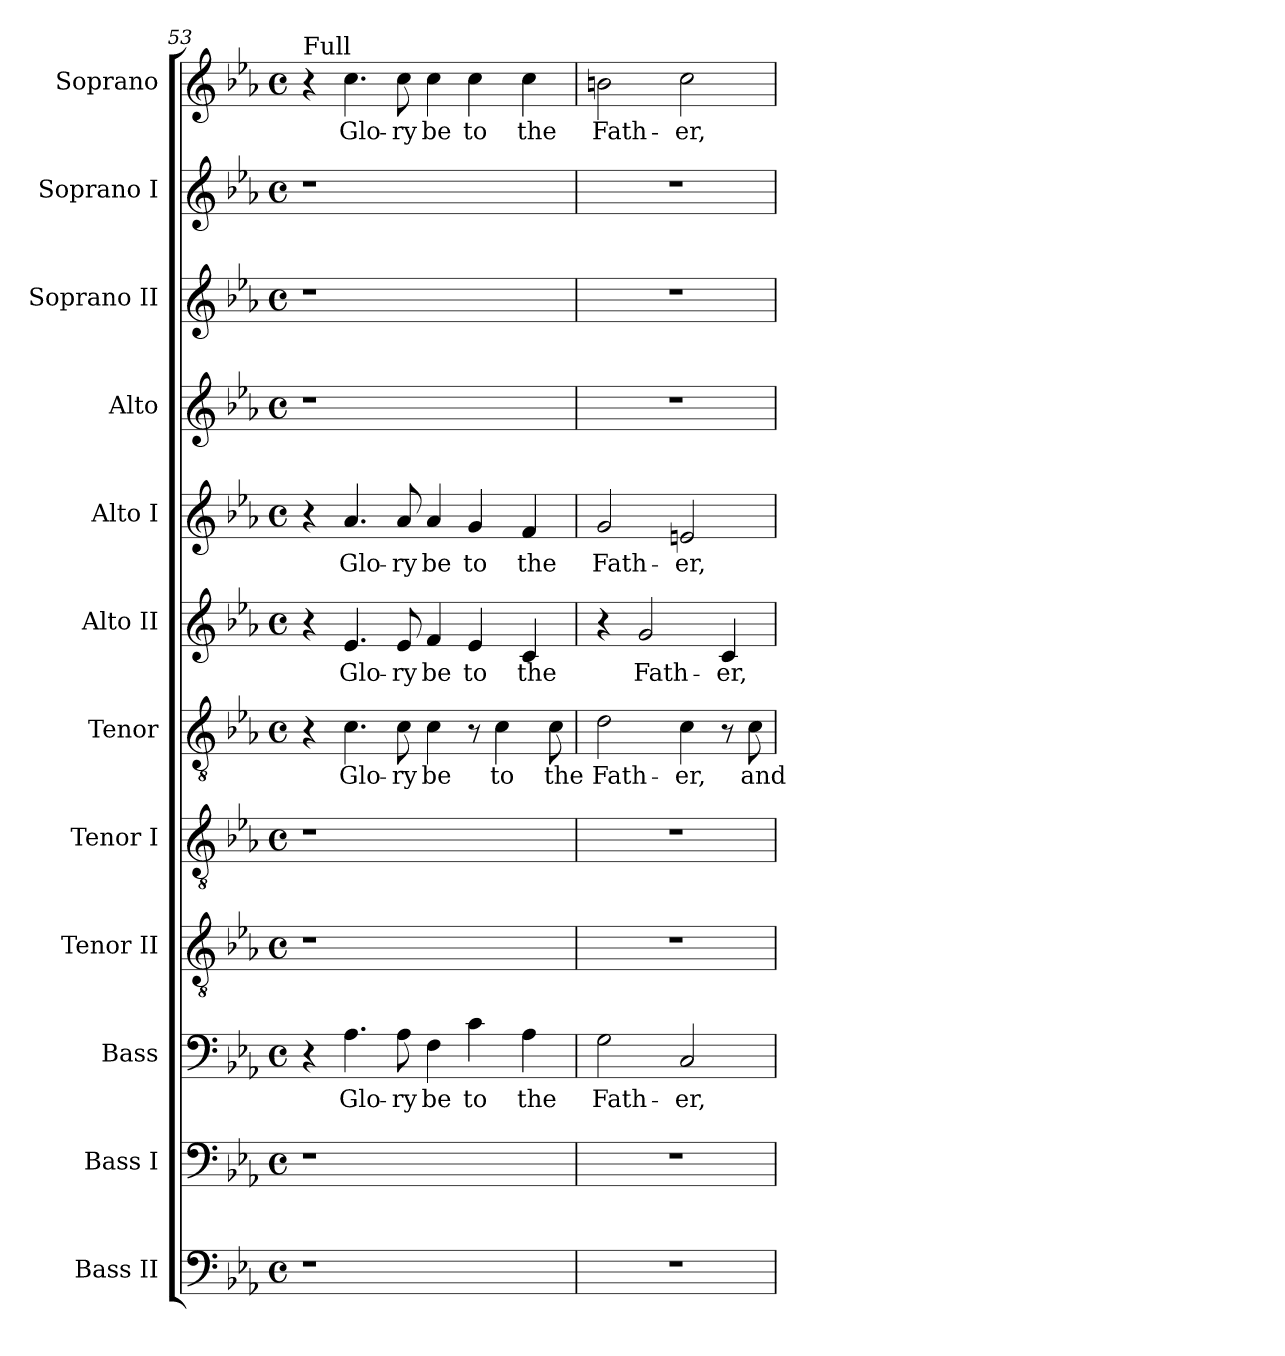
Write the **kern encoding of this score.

**kern	**kern	**kern	**text	**kern	**kern	**kern	**text	**kern	**text	**kern	**text	**kern	**kern	**kern	**kern	**text
*part12	*part11	*part10	*part10	*part9	*part8	*part7	*part7	*part6	*part6	*part5	*part5	*part4	*part3	*part2	*part1	*part1
*staff12	*staff11	*staff10	*staff10	*staff9	*staff8	*staff7	*staff7	*staff6	*staff6	*staff5	*staff5	*staff4	*staff3	*staff2	*staff1	*staff1
*I"Bass II	*I"Bass I	*I"Bass	*	*I"Tenor II	*I"Tenor I	*I"Tenor	*	*I"Alto II	*	*I"Alto I	*	*I"Alto	*I"Soprano II	*I"Soprano I	*I"Soprano	*
*I'BII	*I'BI	*I'B	*	*I'TII	*I'TI	*I'T	*	*I'AII	*	*I'AI	*	*I'A	*I'SII	*I'SI	*I'S	*
!!LO:LB:g=z
*clefF4	*clefF4	*clefF4	*	*clefGv2	*clefGv2	*clefGv2	*	*clefG2	*	*clefG2	*	*clefG2	*clefG2	*clefG2	*clefG2	*
*ITrd7c12	*	*ITrd7c12	*	*ITrd7c12	*ITrd7c12	*ITrd7c12	*	*	*	*	*	*	*	*	*	*
*k[b-e-a-]	*k[b-e-a-]	*k[b-e-a-]	*	*k[b-e-a-]	*k[b-e-a-]	*k[b-e-a-]	*	*k[b-e-a-]	*	*k[b-e-a-]	*	*k[b-e-a-]	*k[b-e-a-]	*k[b-e-a-]	*k[b-e-a-]	*
*E-:	*E-:	*E-:	*	*E-:	*E-:	*E-:	*	*E-:	*	*E-:	*	*E-:	*E-:	*E-:	*E-:	*
*M4/4	*M4/4	*M4/4	*	*M4/4	*M4/4	*M4/4	*	*M4/4	*	*M4/4	*	*M4/4	*M4/4	*M4/4	*M4/4	*
*met(c)	*met(c)	*met(c)	*	*met(c)	*met(c)	*met(c)	*	*met(c)	*	*met(c)	*	*met(c)	*met(c)	*met(c)	*met(c)	*
=53	=53	=53	=53	=53	=53	=53	=53	=53	=53	=53	=53	=53	=53	=53	=53	=53
!	!	!	!	!	!	!	!	!	!	!	!	!	!	!	!LO:TX:a:t=Full	!
!LO:N:vis=1	!LO:N:vis=1	!	!	!LO:N:vis=1	!LO:N:vis=1	!	!	!	!	!	!	!LO:N:vis=1	!LO:N:vis=1	!LO:N:vis=1	!	!
1r	1r	4r	.	1r	1r	4r	.	4r	.	4r	.	1r	1r	1r	4r	.
!	!	!	!LO:LY:b:color=#000000	!	!	!	!	!	!	!	!	!	!	!	!	!
!	!	!	!	!	!	!	!LO:LY:b:color=#000000	!	!	!	!	!	!	!	!	!
!	!	!	!	!	!	!	!	!	!LO:LY:b:color=#000000	!	!	!	!	!	!	!
!	!	!	!	!	!	!	!	!	!	!	!LO:LY:b:color=#000000	!	!	!	!	!
!	!	!	!	!	!	!	!	!	!	!	!	!	!	!	!	!LO:LY:b:color=#000000
.	.	4.AA-i\	Glo-	.	.	4.Ci\	Glo-	4.e-i/	Glo-	4.a-i/	Glo-	.	.	.	4.cci\	Glo-
!	!	!	!LO:LY:b:color=#000000	!	!	!	!	!	!	!	!	!	!	!	!	!
!	!	!	!	!	!	!	!LO:LY:b:color=#000000	!	!	!	!	!	!	!	!	!
!	!	!	!	!	!	!	!	!	!LO:LY:b:color=#000000	!	!	!	!	!	!	!
!	!	!	!	!	!	!	!	!	!	!	!LO:LY:b:color=#000000	!	!	!	!	!
!	!	!	!	!	!	!	!	!	!	!	!	!	!	!	!	!LO:LY:b:color=#000000
.	.	8AA-i\	-ry	.	.	8Ci\	-ry	8e-i/	-ry	8a-i/	-ry	.	.	.	8cci\	-ry
!	!	!	!LO:LY:b:color=#000000	!	!	!	!	!	!	!	!	!	!	!	!	!
!	!	!	!	!	!	!	!LO:LY:b:color=#000000	!	!	!	!	!	!	!	!	!
!	!	!	!	!	!	!	!	!	!LO:LY:b:color=#000000	!	!	!	!	!	!	!
!	!	!	!	!	!	!	!	!	!	!	!LO:LY:b:color=#000000	!	!	!	!	!
!	!	!	!	!	!	!	!	!	!	!	!	!	!	!	!	!LO:LY:b:color=#000000
.	.	4FFi\	be	.	.	4Ci\	be	4fi/	be	4a-i/	be	.	.	.	4cci\	be
!	!	!	!LO:LY:b:color=#000000	!	!	!	!	!	!	!	!	!	!	!	!	!
!	!	!	!	!	!	!	!	!	!LO:LY:b:color=#000000	!	!	!	!	!	!	!
!	!	!	!	!	!	!	!	!	!	!	!LO:LY:b:color=#000000	!	!	!	!	!
!	!	!	!	!	!	!	!	!	!	!	!	!	!	!	!	!LO:LY:b:color=#000000
2ryy	2ryy	4Ci\	to	2ryy	2ryy	8r	.	4e-i/	to	4gi/	to	2ryy	2ryy	2ryy	4cci\	to
!	!	!	!	!	!	!	!LO:LY:b:color=#000000	!	!	!	!	!	!	!	!	!
.	.	.	.	.	.	4Ci\	to	.	.	.	.	.	.	.	.	.
!	!	!	!LO:LY:b:color=#000000	!	!	!	!	!	!	!	!	!	!	!	!	!
!	!	!	!	!	!	!	!	!	!LO:LY:b:color=#000000	!	!	!	!	!	!	!
!	!	!	!	!	!	!	!	!	!	!	!LO:LY:b:color=#000000	!	!	!	!	!
!	!	!	!	!	!	!	!	!	!	!	!	!	!	!	!	!LO:LY:b:color=#000000
.	.	4AA-i\	the	.	.	.	.	4ci/	the	4fi/	the	.	.	.	4cci\	the
!	!	!	!	!	!	!	!LO:LY:b:color=#000000	!	!	!	!	!	!	!	!	!
.	.	.	.	.	.	8Ci\	the	.	.	.	.	.	.	.	.	.
=54	=54	=54	=54	=54	=54	=54	=54	=54	=54	=54	=54	=54	=54	=54	=54	=54
!	!	!	!LO:LY:b:color=#000000	!	!	!	!	!	!	!	!	!	!	!	!	!
!	!	!	!	!	!	!	!LO:LY:b:color=#000000	!	!	!	!	!	!	!	!	!
!	!	!	!	!	!	!	!	!	!	!	!LO:LY:b:color=#000000	!	!	!	!	!
!	!	!	!	!	!	!	!	!	!	!	!	!	!	!	!	!LO:LY:b:color=#000000
1r	1r	2GGi\	Fath-	1r	1r	2Di\	Fath-	4r	.	2gi/	Fath-	1r	1r	1r	2bni\	Fath-
!	!	!	!	!	!	!	!	!	!LO:LY:b:color=#000000	!	!	!	!	!	!	!
.	.	.	.	.	.	.	.	2gi/	Fath-	.	.	.	.	.	.	.
!	!	!	!LO:LY:b:color=#000000	!	!	!	!	!	!	!	!	!	!	!	!	!
!	!	!	!	!	!	!	!LO:LY:b:color=#000000	!	!	!	!	!	!	!	!	!
!	!	!	!	!	!	!	!	!	!	!	!LO:LY:b:color=#000000	!	!	!	!	!
!	!	!	!	!	!	!	!	!	!	!	!	!	!	!	!	!LO:LY:b:color=#000000
.	.	2CCi/	-er,	.	.	4Ci\	-er,	.	.	2eni/	-er,	.	.	.	2cci\	-er,
!	!	!	!	!	!	!	!	!	!LO:LY:b:color=#000000	!	!	!	!	!	!	!
.	.	.	.	.	.	8r	.	4ci/	-er,	.	.	.	.	.	.	.
!	!	!	!	!	!	!	!LO:LY:b:color=#000000	!	!	!	!	!	!	!	!	!
.	.	.	.	.	.	8Ci\	and	.	.	.	.	.	.	.	.	.
=	=	=	=	=	=	=	=	=	=	=	=	=	=	=	=	=
*-	*-	*-	*-	*-	*-	*-	*-	*-	*-	*-	*-	*-	*-	*-	*-	*-
